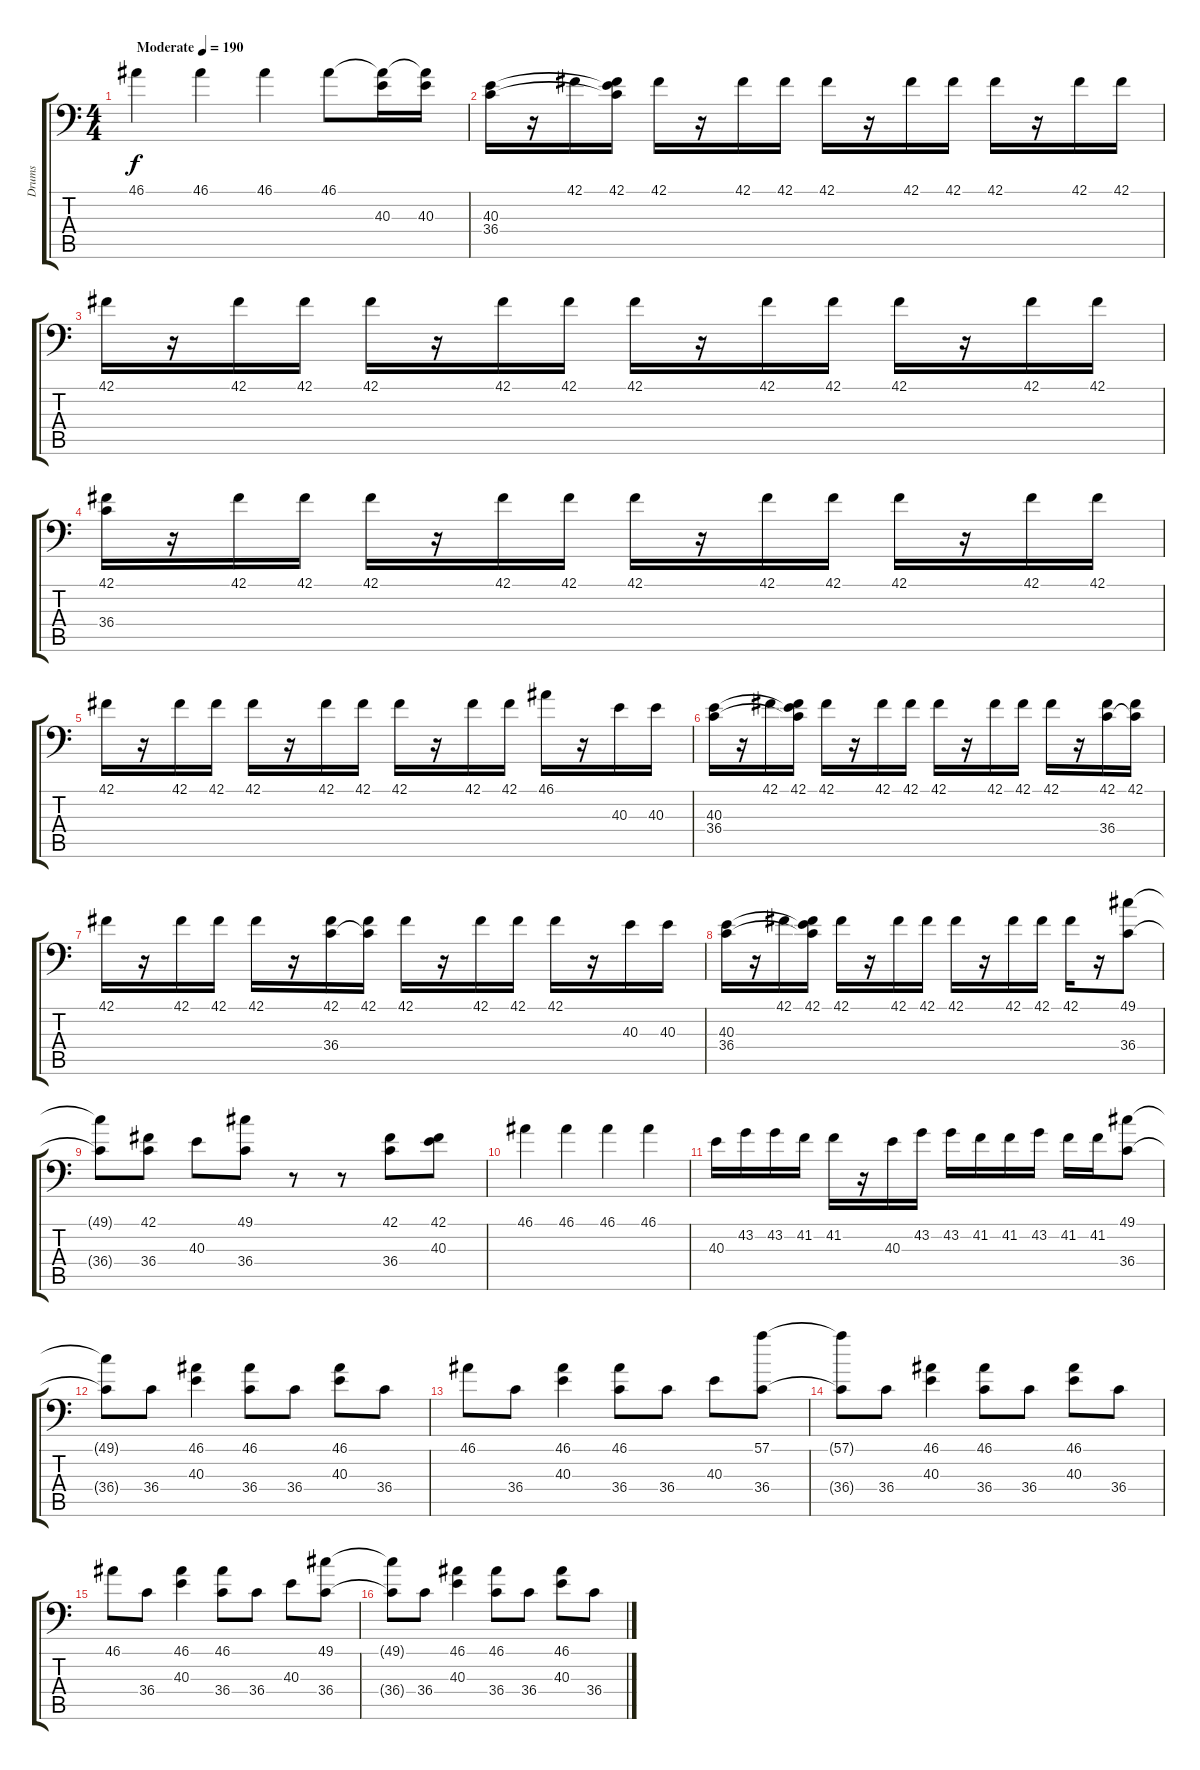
\track ("Drums" "Drums") {instrument acousticgrandpiano}
\staff {score tabs}
\tuning (C-1 C-1 C-1 C-1 C-1 C-1) {hide}
\ts (4 4)
\tempo (190 "Moderate")
\clef f4
\ks c
46.1.4{dy f instrument acousticgrandpiano} 46.1.4 46.1.4 46.1.8 (46.1{t} 40.3).16 (46.1{t} 40.3).16 |
(40.3 36.4).16 r.16 42.1.16 (42.1 40.3{t} 36.4{t}).16 42.1.16 r.16 42.1.16 42.1.16 42.1.16 r.16 42.1.16 42.1.16 42.1.16 r.16 42.1.16 42.1.16 |
42.1.16 r.16 42.1.16 42.1.16 42.1.16 r.16 42.1.16 42.1.16 42.1.16 r.16 42.1.16 42.1.16 42.1.16 r.16 42.1.16 42.1.16 |
(42.1 36.4).16 r.16 42.1.16 42.1.16 42.1.16 r.16 42.1.16 42.1.16 42.1.16 r.16 42.1.16 42.1.16 42.1.16 r.16 42.1.16 42.1.16 |
42.1.16 r.16 42.1.16 42.1.16 42.1.16 r.16 42.1.16 42.1.16 42.1.16 r.16 42.1.16 42.1.16 46.1.16 r.16 40.3.16 40.3.16 |
(40.3 36.4).16 r.16 42.1.16 (42.1 40.3{t} 36.4{t}).16 42.1.16 r.16 42.1.16 42.1.16 42.1.16 r.16 42.1.16 42.1.16 42.1.16 r.16 (42.1 36.4).16 (42.1 36.4{t}).16 |
42.1.16 r.16 42.1.16 42.1.16 42.1.16 r.16 (42.1 36.4).16 (42.1 36.4{t}).16 42.1.16 r.16 42.1.16 42.1.16 42.1.16 r.16 40.3.16 40.3.16 |
(40.3 36.4).16 r.16 42.1.16 (42.1 40.3{t} 36.4{t}).16 42.1.16 r.16 42.1.16 42.1.16 42.1.16 r.16 42.1.16 42.1.16 42.1.16 r.16 (49.1 36.4).8 |
(49.1{t} 36.4{t}).8 (42.1 36.4).8 40.3.8 (49.1 36.4).8 r.8 r.8 (42.1 36.4).8 (42.1 40.3).8 |
46.1.4 46.1.4 46.1.4 46.1.4 |
40.3.16 43.2.16 43.2.16 41.2.16 41.2.16 r.16 40.3.16 43.2.16 43.2.16 41.2.16 41.2.16 43.2.16 41.2.16 41.2.16 (49.1 36.4).8 |
(49.1{t} 36.4{t}).8 36.4.8 (46.1 40.3).4 (46.1 36.4).8 36.4.8 (46.1 40.3).8 36.4.8 |
46.1.8 36.4.8 (46.1 40.3).4 (46.1 36.4).8 36.4.8 40.3.8 (57.1 36.4).8 |
(57.1{t} 36.4{t}).8 36.4.8 (46.1 40.3).4 (46.1 36.4).8 36.4.8 (46.1 40.3).8 36.4.8 |
46.1.8 36.4.8 (46.1 40.3).4 (46.1 36.4).8 36.4.8 40.3.8 (49.1 36.4).8 |
(49.1{t} 36.4{t}).8 36.4.8 (46.1 40.3).4 (46.1 36.4).8 36.4.8 (46.1 40.3).8 36.4.8
